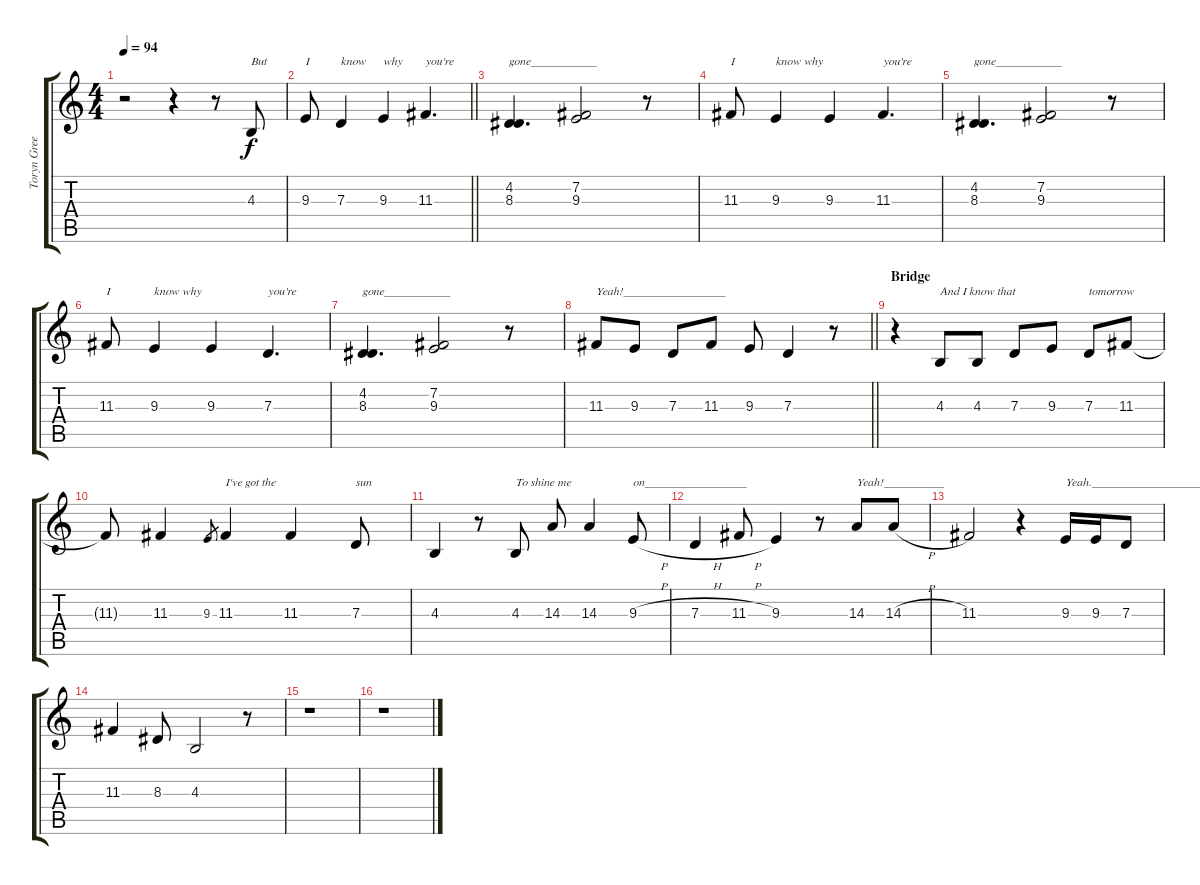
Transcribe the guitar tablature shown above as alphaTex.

\track ("Toryn Green (Vocals)" "Toryn Gree") {instrument violin}
\staff {score tabs}
\tuning (E4 B3 G3 D3 A2 D2) {hide}
\ts (4 4)
\tempo 94
\clef g2
\ks c
r.2{dy f} r.4 r.8 4.3.8{txt "But"} |
\barLineRight lightlight
9.3.8{txt "I"} 7.3.4{txt "know"} 9.3.4{txt "why"} 11.3.4{d txt "you're"} |
(4.2 8.3).4{d txt "gone___________"} (7.2 9.3).2 r.8 |
11.3.8{txt "I"} 9.3.4{txt "know why"} 9.3.4 11.3.4{d txt "you're"} |
(4.2 8.3).4{d txt "gone___________"} (7.2 9.3).2 r.8 |
11.3.8{txt "I"} 9.3.4{txt "know why"} 9.3.4 7.3.4{d txt "you're"} |
(4.2 8.3).4{d txt "gone___________"} (7.2 9.3).2 r.8 |
\barLineRight lightlight
11.3.8{txt "Yeah!_________________"} 9.3.8 7.3.8 11.3.8 9.3.8 7.3.4 r.8 |
\section ("" "Bridge")
r.4 4.3.8{txt "And I know that"} 4.3.8 7.3.8 9.3.8 7.3.8{txt "tomorrow"} 11.3.8 |
11.3{t}.8 11.3.4 9.3.8{gr} 11.3.4{txt "I've got the"} 11.3.4 7.3.8{txt "sun"} |
4.3.4 r.8 4.3.8{txt "To shine me"} 14.3.8 14.3.4 9.3{h}.8{txt "on_________________"} |
7.3{h}.4 11.3{h}.8 9.3.4 r.8 14.3.8{txt "Yeah!__________"} 14.3{h}.8 |
11.3.2 r.4 9.3.16{txt "Yeah.____________________"} 9.3.16 7.3.8 |
11.3.4 8.3.8 4.3.2 r.8 |
r.1 |
r.1
